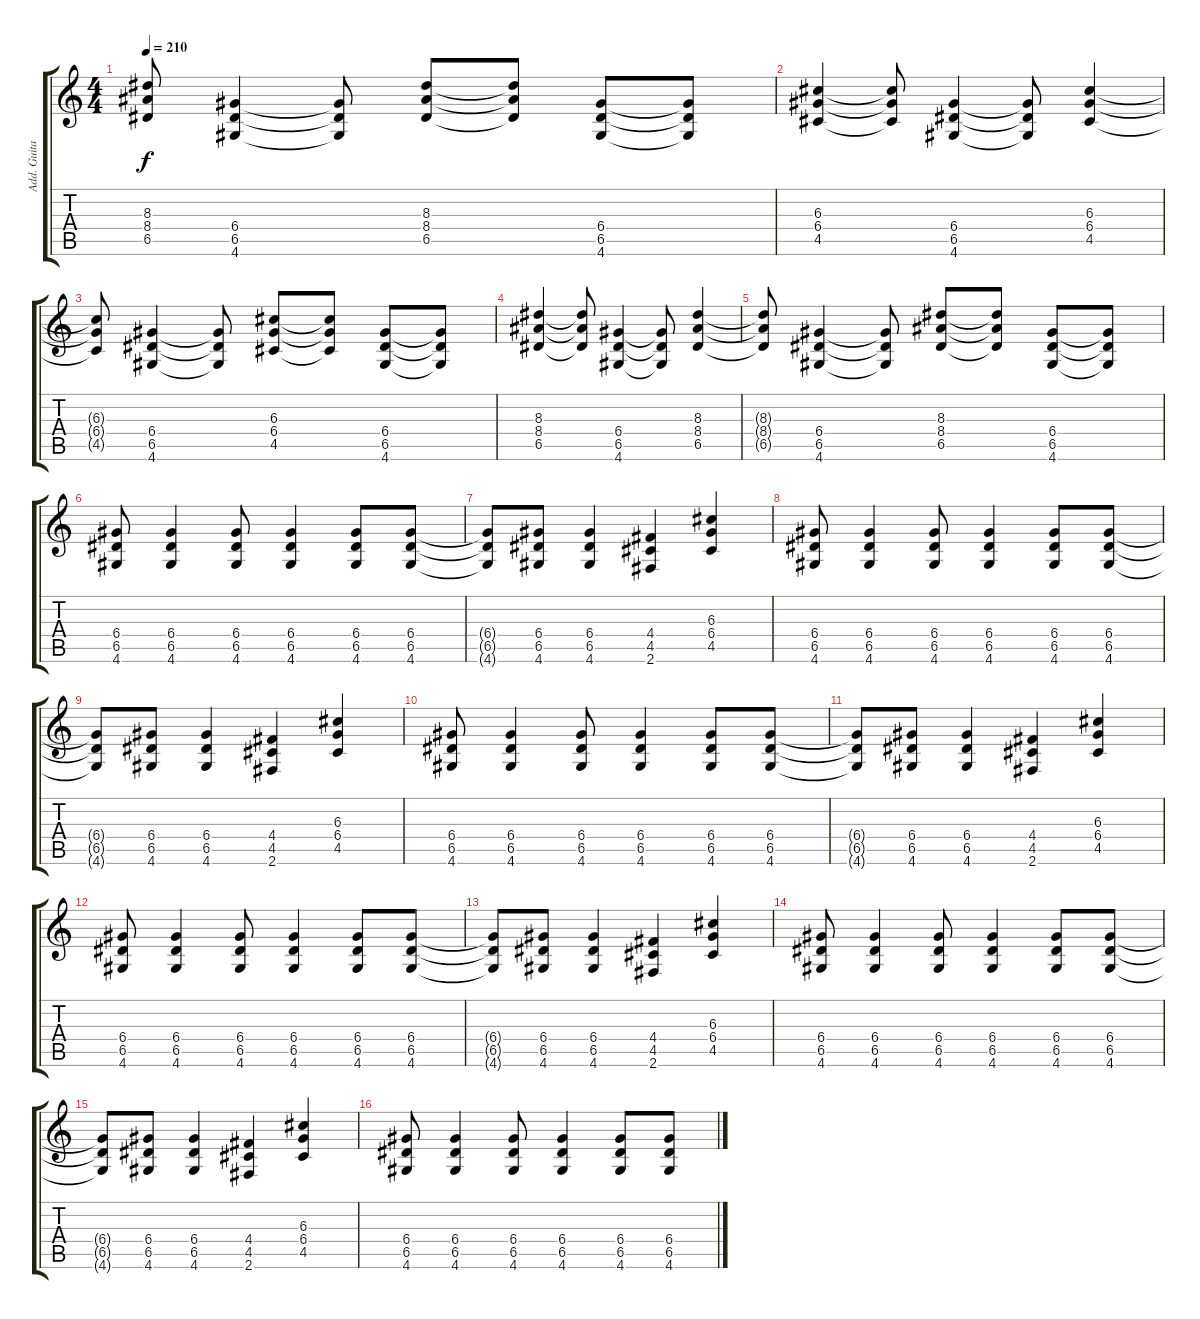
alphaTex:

\track ("Add. Guitar 1" "Add. Guita") {instrument distortionguitar}
\staff {score tabs}
\tuning (E4 B3 G3 D3 A2 E2) {hide}
\ts (4 4)
\tempo 210
\clef g2
\ks c
(8.3{t} 8.4{t} 6.5{t}).8{dy f} (6.4 6.5 4.6).4 (6.4{t} 6.5{t} 4.6{t}).8 (8.3 8.4 6.5).8 (8.3{t} 8.4{t} 6.5{t}).8 (6.4 6.5 4.6).8 (6.4{t} 6.5{t} 4.6{t}).8 |
(6.3 6.4 4.5).4 (6.3{t} 6.4{t} 4.5{t}).8 (6.4 6.5 4.6).4 (6.4{t} 6.5{t} 4.6{t}).8 (6.3 6.4 4.5).4 |
(6.3{t} 6.4{t} 4.5{t}).8 (6.4 6.5 4.6).4 (6.4{t} 6.5{t} 4.6{t}).8 (6.3 6.4 4.5).8 (6.3{t} 6.4{t} 4.5{t}).8 (6.4 6.5 4.6).8 (6.4{t} 6.5{t} 4.6{t}).8 |
(8.3 8.4 6.5).4 (8.3{t} 8.4{t} 6.5{t}).8 (6.4 6.5 4.6).4 (6.4{t} 6.5{t} 4.6{t}).8 (8.3 8.4 6.5).4 |
(8.3{t} 8.4{t} 6.5{t}).8 (6.4 6.5 4.6).4 (6.4{t} 6.5{t} 4.6{t}).8 (8.3 8.4 6.5).8 (8.3{t} 8.4{t} 6.5{t}).8 (6.4 6.5 4.6).8 (6.4{t} 6.5{t} 4.6{t}).8 |
(6.4 6.5 4.6).8 (6.4 6.5 4.6).4 (6.4 6.5 4.6).8 (6.4 6.5 4.6).4 (6.4 6.5 4.6).8 (6.4 6.5 4.6).8 |
(6.4{t} 6.5{t} 4.6{t}).8 (6.4 6.5 4.6).8 (6.4 6.5 4.6).4 (4.4 4.5 2.6).4 (6.3 6.4 4.5).4 |
(6.4 6.5 4.6).8 (6.4 6.5 4.6).4 (6.4 6.5 4.6).8 (6.4 6.5 4.6).4 (6.4 6.5 4.6).8 (6.4 6.5 4.6).8 |
(6.4{t} 6.5{t} 4.6{t}).8 (6.4 6.5 4.6).8 (6.4 6.5 4.6).4 (4.4 4.5 2.6).4 (6.3 6.4 4.5).4 |
(6.4 6.5 4.6).8 (6.4 6.5 4.6).4 (6.4 6.5 4.6).8 (6.4 6.5 4.6).4 (6.4 6.5 4.6).8 (6.4 6.5 4.6).8 |
(6.4{t} 6.5{t} 4.6{t}).8 (6.4 6.5 4.6).8 (6.4 6.5 4.6).4 (4.4 4.5 2.6).4 (6.3 6.4 4.5).4 |
(6.4 6.5 4.6).8 (6.4 6.5 4.6).4 (6.4 6.5 4.6).8 (6.4 6.5 4.6).4 (6.4 6.5 4.6).8 (6.4 6.5 4.6).8 |
(6.4{t} 6.5{t} 4.6{t}).8 (6.4 6.5 4.6).8 (6.4 6.5 4.6).4 (4.4 4.5 2.6).4 (6.3 6.4 4.5).4 |
(6.4 6.5 4.6).8 (6.4 6.5 4.6).4 (6.4 6.5 4.6).8 (6.4 6.5 4.6).4 (6.4 6.5 4.6).8 (6.4 6.5 4.6).8 |
(6.4{t} 6.5{t} 4.6{t}).8 (6.4 6.5 4.6).8 (6.4 6.5 4.6).4 (4.4 4.5 2.6).4 (6.3 6.4 4.5).4 |
(6.4 6.5 4.6).8 (6.4 6.5 4.6).4 (6.4 6.5 4.6).8 (6.4 6.5 4.6).4 (6.4 6.5 4.6).8 (6.4 6.5 4.6).8
